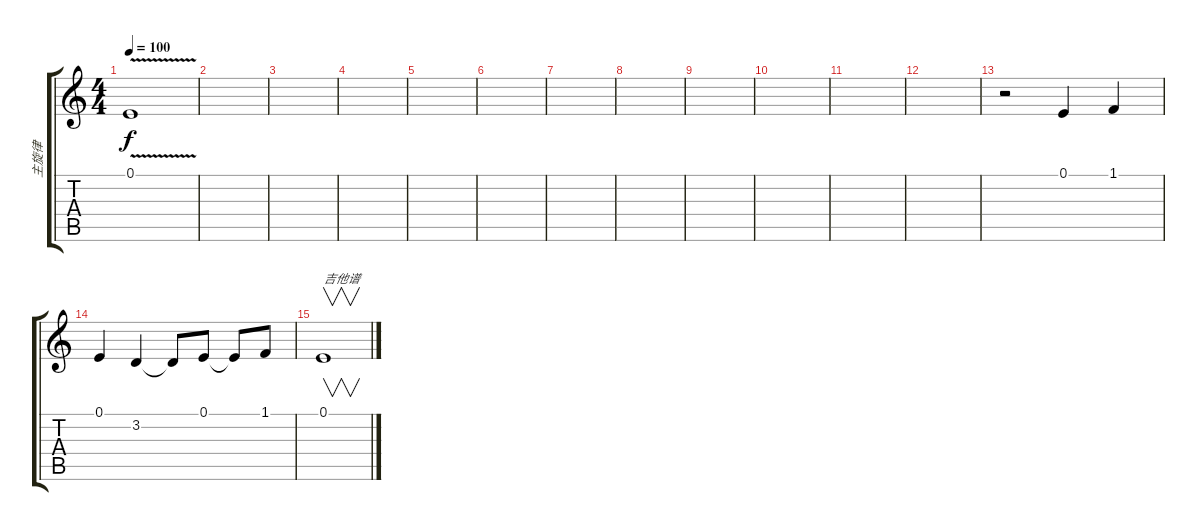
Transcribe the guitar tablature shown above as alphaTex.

\track ("主旋律" "主旋律") {instrument synthstrings2}
\staff {score tabs}
\tuning (E4 B3 G3 D3 A2 E2) {hide}
\ts (4 4)
\tempo 100
\clef g2
\ks c
0.1{v}.1{dy f} |
|
|
|
|
|
|
|
|
|
|
|
r.2 0.1.4 1.1.4 |
0.1.4 3.2.4 3.2{t}.8 0.1.8 0.1{t}.8 1.1.8 |
0.1.1{v txt "吉他谱"}
